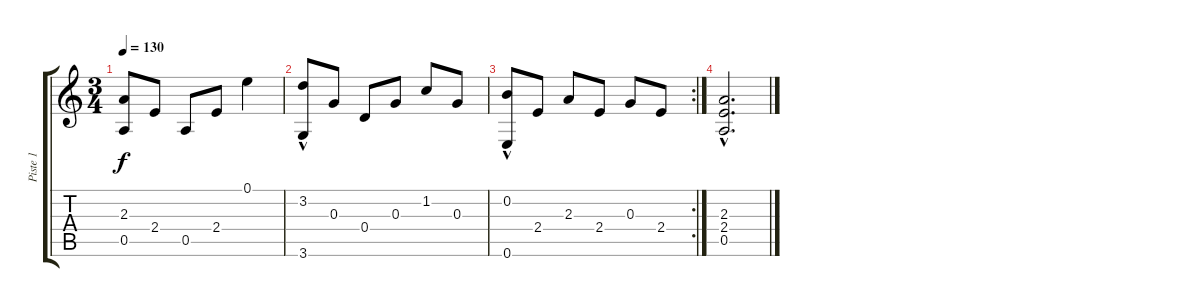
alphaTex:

\track ("Piste 1" "Piste 1") {instrument acousticguitarnylon}
\staff {score tabs}
\tuning (E4 B3 G3 D3 A2 E2) {hide}
\ts (3 4)
\tempo 130
\clef g2
\ks c
(2.3 0.5).8{dy f} 2.4.8 0.5.8 2.4.8 0.1.4 |
(3.2 3.6{hac}).8 0.3.8 0.4.8 0.3.8 1.2.8 0.3.8 |
\rc 2
(0.2 0.6{hac}).8 2.4.8 2.3.8 2.4.8 0.3.8 2.4.8 |
(2.3{hac} 2.4{hac} 0.5{hac}).2{d}
